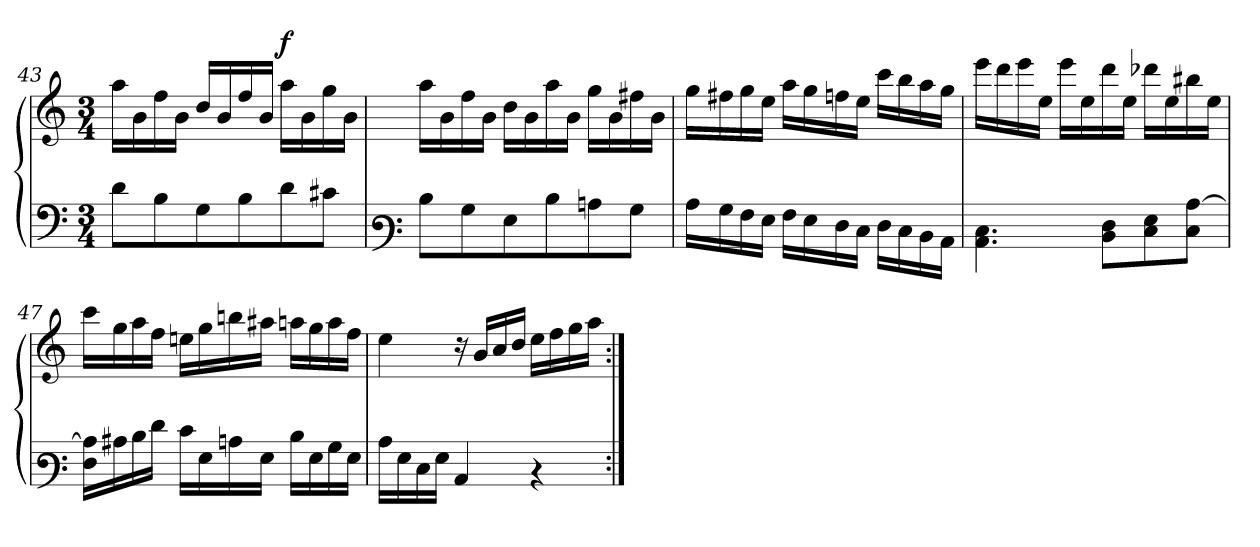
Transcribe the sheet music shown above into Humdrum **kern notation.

**kern	**kern	**dynam
*part1	*part1	*part1
*staff2	*staff1	*staff1/2
*clefF4	*clefG3	*
*M3/4	*M3/4	*
=43	=43	=43
8d\L	16ff\LL	.
.	16g\	.
8B\	16dd\	.
.	16g\JJ	.
8G\	16b/LL	.
.	16g/	.
8B\	16dd/	.
.	16g/JJ	.
!	!	!LO:DY:a
8d\	16ff\LL	f
.	16g\	.
8c#X\J	16ee\	.
.	16g\JJ	.
!!LO:PB:g=z
=44	=44	=44
*clefF3	*	*
8d\L	16ff\LL	.
.	16g\	.
8B\	16dd\	.
.	16g\JJ	.
8G\	16b\LL	.
.	16g\	.
8d\	16ff\	.
.	16g\JJ	.
8cn\	16ee\LL	.
.	16g\	.
8B\J	16dd#X\	.
.	16g\JJ	.
=45	=45	=45
16c\LL	16ee\LL	.
16B\	16dd#X\	.
16A\	16ee\	.
16G\JJ	16cc\JJ	.
16A\LL	16ff\LL	.
16G\	16ee\	.
16F\	16ddn\	.
16E\JJ	16cc\JJ	.
16F\LL	16aa\LL	.
16E\	16gg\	.
16D\	16ff\	.
16C\JJ	16ee\JJ	.
=46	=46	=46
4.C\ 4.E\	16ccc\LL	.
.	16bb\	.
.	16ccc\	.
.	16cc\JJ	.
.	16ccc\LL	.
.	16cc\	.
8D\ 8F\L	16bb\	.
.	16cc\JJ	.
8E\ 8G\	16bb-X\LL	.
.	16cc\	.
8E\ [>8c\J	16gg#X\	.
.	16cc\JJ	.
!!LO:LB:g=z
=47	=47	=47
16F\ 16c\]LL	16aa\LL	.
16c#X\	16ee\	.
16d\	16ff\	.
16f\JJ	16dd\JJ	.
16e\LL	16ccn\LL	.
16G\	16ee\	.
16cn\	16ggn\	.
16G\JJ	16ff#X\JJ	.
16d\LL	16ffn\LL	.
16G\	16ee\	.
16B\	16ff\	.
16G\JJ	16dd\JJ	.
=48	=48	=48
16c\LL	4cc\	.
16G\	.	.
16E\	.	.
16G\JJ	.	.
4C/	16ra	.
.	16g/LL	.
.	16a/	.
.	16b/JJ	.
4rD	16cc\LL	.
.	16dd\	.
.	16ee\	.
.	16ff\JJ	.
=:|!	=:|!	=:|!
*-	*-	*-
